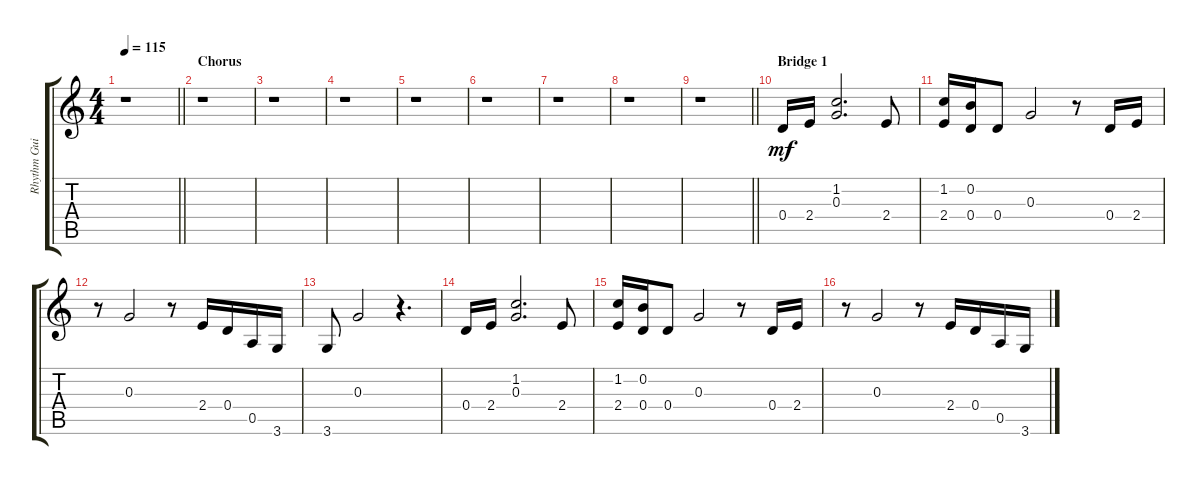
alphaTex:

\track ("Rhythm Guitar" "Rhythm Gui") {mute instrument electricguitarclean}
\staff {score tabs}
\tuning (E4 B3 G3 D3 A2 E2) {hide}
\ts (4 4)
\tempo 115
\clef g2
\barLineRight lightlight
\ks c
r.1{dy mf} |
\section ("" "Chorus")
r.1 |
r.1 |
r.1 |
r.1 |
r.1 |
r.1 |
r.1 |
\barLineRight lightlight
r.1 |
\section ("" "Bridge 1")
0.4.16 2.4.16 (1.2 0.3).2{d} 2.4.8 |
(1.2 2.4).16 (0.2 0.4).16 0.4.8 0.3.2 r.8 0.4.16 2.4.16 |
r.8 0.3.2 r.8 2.4.16 0.4.16 0.5.16 3.6.16 |
3.6.8 0.3.2 r.4{d} |
0.4.16 2.4.16 (1.2 0.3).2{d} 2.4.8 |
(1.2 2.4).16 (0.2 0.4).16 0.4.8 0.3.2 r.8 0.4.16 2.4.16 |
r.8 0.3.2 r.8 2.4.16 0.4.16 0.5.16 3.6.16
